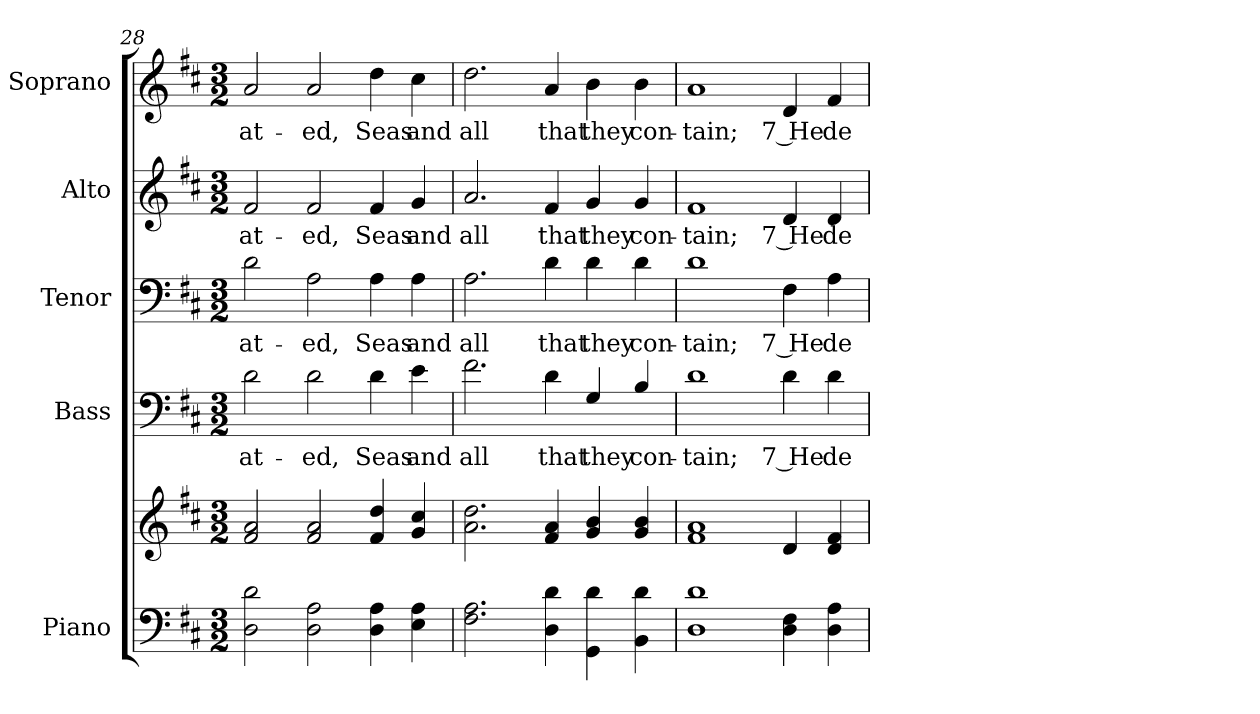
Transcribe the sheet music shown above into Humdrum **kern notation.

**kern	**kern	**kern	**text	**kern	**text	**kern	**text	**kern	**text
*part5	*part5	*part4	*part4	*part3	*part3	*part2	*part2	*part1	*part1
*staff6	*staff5	*staff4	*staff4	*staff3	*staff3	*staff2	*staff2	*staff1	*staff1
*I"Piano	*	*I"Bass	*	*I"Tenor	*	*I"Alto	*	*I"Soprano	*
*I'Pno.	*	*I'B.	*	*I'T.	*	*I'A.	*	*I'S.	*
*clefF4	*clefG2	*clefF4	*	*clefF4	*	*clefG2	*	*clefG2	*
*	*	*ITrd7c12	*	*	*	*	*	*	*
*k[f#c#]	*k[f#c#]	*k[f#c#]	*	*k[f#c#]	*	*k[f#c#]	*	*k[f#c#]	*
*D:	*D:	*D:	*	*D:	*	*D:	*	*D:	*
*M3/2	*M3/2	*M3/2	*	*M3/2	*	*M3/2	*	*M3/2	*
=28	=28	=28	=28	=28	=28	=28	=28	=28	=28
!	!	!	!LO:LY:b:color=#000000	!	!	!	!	!	!
!	!	!	!	!	!LO:LY:b:color=#000000	!	!	!	!
!	!	!	!	!	!	!	!LO:LY:b:color=#000000	!	!
!	!	!	!	!	!	!	!	!	!LO:LY:b:color=#000000
2Di\ 2di	2f#i/ 2ai	2Di\	-at-	2di\	-at-	2f#i/	-at-	2ai/	-at-
!	!	!	!LO:LY:b:color=#000000	!	!	!	!	!	!
!	!	!	!	!	!LO:LY:b:color=#000000	!	!	!	!
!	!	!	!	!	!	!	!LO:LY:b:color=#000000	!	!
!	!	!	!	!	!	!	!	!	!LO:LY:b:color=#000000
2Di\ 2Ai	2f#i/ 2ai	2Di\	-ed,	2Ai\	-ed,	2f#i/	-ed,	2ai/	-ed,
!	!	!	!LO:LY:b:color=#000000	!	!	!	!	!	!
!	!	!	!	!	!LO:LY:b:color=#000000	!	!	!	!
!	!	!	!	!	!	!	!LO:LY:b:color=#000000	!	!
!	!	!	!	!	!	!	!	!	!LO:LY:b:color=#000000
4Di\ 4Ai	4f#i/ 4ddi	4Di\	Seas	4Ai\	Seas	4f#i/	Seas	4ddi\	Seas
!	!	!	!LO:LY:b:color=#000000	!	!	!	!	!	!
!	!	!	!	!	!LO:LY:b:color=#000000	!	!	!	!
!	!	!	!	!	!	!	!LO:LY:b:color=#000000	!	!
!	!	!	!	!	!	!	!	!	!LO:LY:b:color=#000000
4Ei\ 4Ai	4gi/ 4cc#i	4Ei\	and	4Ai\	and	4gi/	and	4cc#i\	and
!!LO:PB:g=z
=29	=29	=29	=29	=29	=29	=29	=29	=29	=29
!	!	!	!LO:LY:b:color=#000000	!	!	!	!	!	!
!	!	!	!	!	!LO:LY:b:color=#000000	!	!	!	!
!	!	!	!	!	!	!	!LO:LY:b:color=#000000	!	!
!	!	!	!	!	!	!	!	!	!LO:LY:b:color=#000000
2.F#i\ 2.Ai	2.ai\ 2.ddi	2.F#i\	all	2.Ai\	all	2.ai/	all	2.ddi\	all
!	!	!	!LO:LY:b:color=#000000	!	!	!	!	!	!
!	!	!	!	!	!LO:LY:b:color=#000000	!	!	!	!
!	!	!	!	!	!	!	!LO:LY:b:color=#000000	!	!
!	!	!	!	!	!	!	!	!	!LO:LY:b:color=#000000
4Di\ 4di	4f#i/ 4ai	4Di\	that	4di\	that	4f#i/	that	4ai/	that
!	!	!	!LO:LY:b:color=#000000	!	!	!	!	!	!
!	!	!	!	!	!LO:LY:b:color=#000000	!	!	!	!
!	!	!	!	!	!	!	!LO:LY:b:color=#000000	!	!
!	!	!	!	!	!	!	!	!	!LO:LY:b:color=#000000
4GGi\ 4di	4gi/ 4bi	4GGi/	they	4di\	they	4gi/	they	4bi\	they
!	!	!	!LO:LY:b:color=#000000	!	!	!	!	!	!
!	!	!	!	!	!LO:LY:b:color=#000000	!	!	!	!
!	!	!	!	!	!	!	!LO:LY:b:color=#000000	!	!
!	!	!	!	!	!	!	!	!	!LO:LY:b:color=#000000
4BBi\ 4di	4gi/ 4bi	4BBi/	con-	4di\	con-	4gi/	con-	4bi\	con-
=30	=30	=30	=30	=30	=30	=30	=30	=30	=30
!	!	!	!LO:LY:b:color=#000000	!	!	!	!	!	!
!	!	!	!	!	!LO:LY:b:color=#000000	!	!	!	!
!	!	!	!	!	!	!	!LO:LY:b:color=#000000	!	!
!	!	!	!	!	!	!	!	!	!LO:LY:b:color=#000000
1Di 1di	1f#i 1ai	1Di	-tain;	1di	-tain;	1f#i	-tain;	1ai	-tain;
!	!	!	!LO:LY:b:color=#000000	!	!	!	!	!	!
!	!	!	!	!	!LO:LY:b:color=#000000	!	!	!	!
!	!	!	!	!	!	!	!LO:LY:b:color=#000000	!	!
!	!	!	!	!	!	!	!	!	!LO:LY:b:color=#000000
4Di\ 4F#i	4di/	4Di\	7 He	4F#i\	7 He	4di/	7 He	4di/	7 He
!	!	!	!LO:LY:b:color=#000000	!	!	!	!	!	!
!	!	!	!	!	!LO:LY:b:color=#000000	!	!	!	!
!	!	!	!	!	!	!	!LO:LY:b:color=#000000	!	!
!	!	!	!	!	!	!	!	!	!LO:LY:b:color=#000000
4Di\ 4Ai	4di/ 4f#i	4Di\	de-	4Ai\	de-	4di/	de-	4f#i/	de-
=	=	=	=	=	=	=	=	=	=
*-	*-	*-	*-	*-	*-	*-	*-	*-	*-
